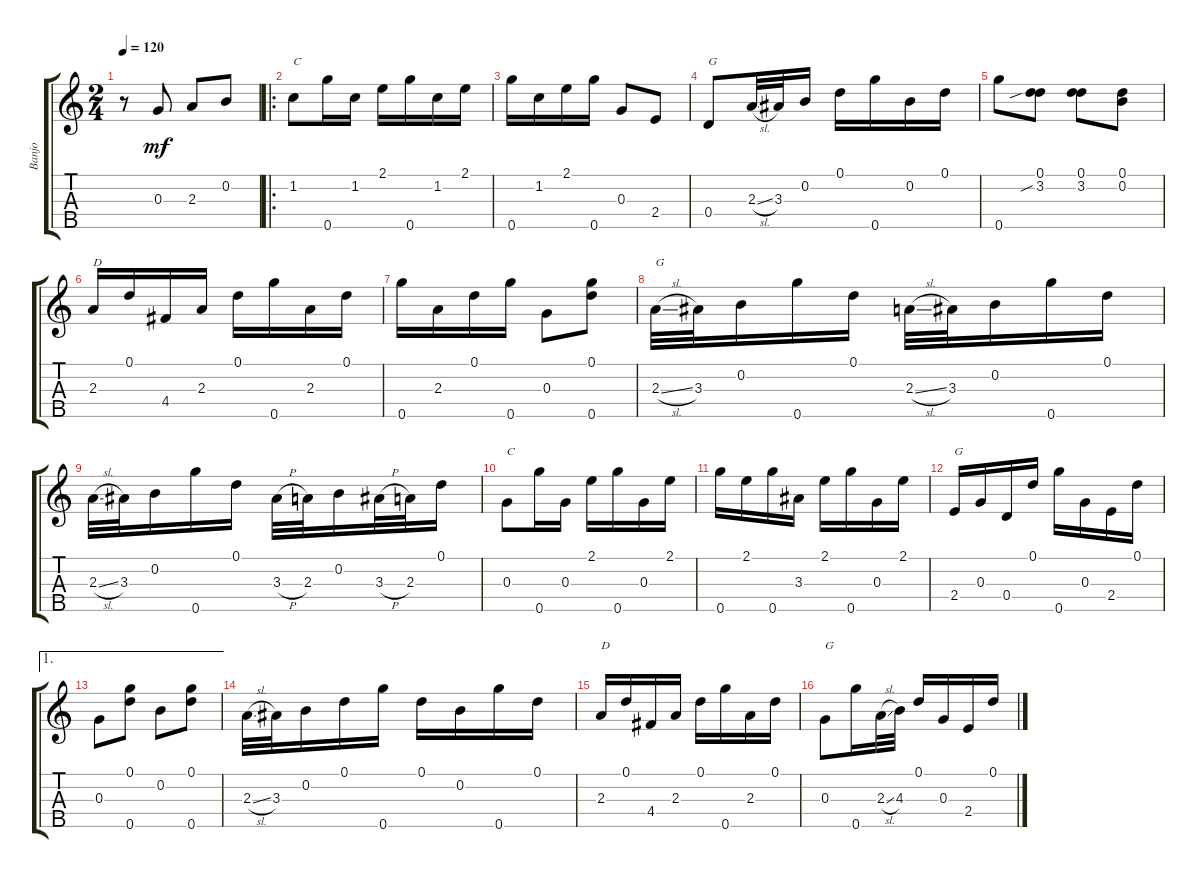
\track ("Banjo" "Banjo") {instrument banjo}
\staff {score tabs}
\tuning (D4 B3 G3 D3 G4) {hide}
\displaytranspose 12
\ts (2 4)
\tempo 120
\clef g2
\ks c
r.8{dy mf instrument banjo} 0.3.8 2.3.8 0.2.8 |
\ro
1.2.8{txt "C"} 0.5.16 1.2.16 2.1.16 0.5.16 1.2.16 2.1.16 |
0.5.16 1.2.16 2.1.16 0.5.16 0.3.8 2.4.8 |
0.4.8{txt "G"} 2.3{sl}.32 3.3.32 0.2.16 0.1.16 0.5.16 0.2.16 0.1.16 |
0.5.8 (0.1 3.2{sib}).8 (0.1 3.2).8 (0.1 0.2).8 |
2.3.16{txt "D"} 0.1.16 4.4.16 2.3.16 0.1.16 0.5.16 2.3.16 0.1.16 |
0.5.16 2.3.16 0.1.16 0.5.16 0.3.8 (0.1 0.5).8 |
2.3{sl}.32{txt "G"} 3.3.32 0.2.16 0.5.16 0.1.16 2.3{sl}.32 3.3.32 0.2.16 0.5.16 0.1.16 |
2.3{sl}.32 3.3.32 0.2.16 0.5.16 0.1.16 3.3{h}.32 2.3.32 0.2.16 3.3{h}.32 2.3.32 0.1.16 |
0.3.8{txt "C"} 0.5.16 0.3.16 2.1.16 0.5.16 0.3.16 2.1.16 |
0.5.16 2.1.16 0.5.16 3.3.16 2.1.16 0.5.16 0.3.16 2.1.16 |
2.4.16{txt "G"} 0.3.16 0.4.16 0.1.16 0.5.16 0.3.16 2.4.16 0.1.16 |
\ae 1
0.3.8 (0.1 0.5).8 0.2.8 (0.1 0.5).8 |
2.3{sl}.32 3.3.32 0.2.16 0.1.16 0.5.16 0.1.16 0.2.16 0.5.16 0.1.16 |
2.3.16{txt "D"} 0.1.16 4.4.16 2.3.16 0.1.16 0.5.16 2.3.16 0.1.16 |
0.3.8{txt "G"} 0.5.16 2.3{sl}.32 4.3.32 0.1.16 0.3.16 2.4.16 0.1.16
